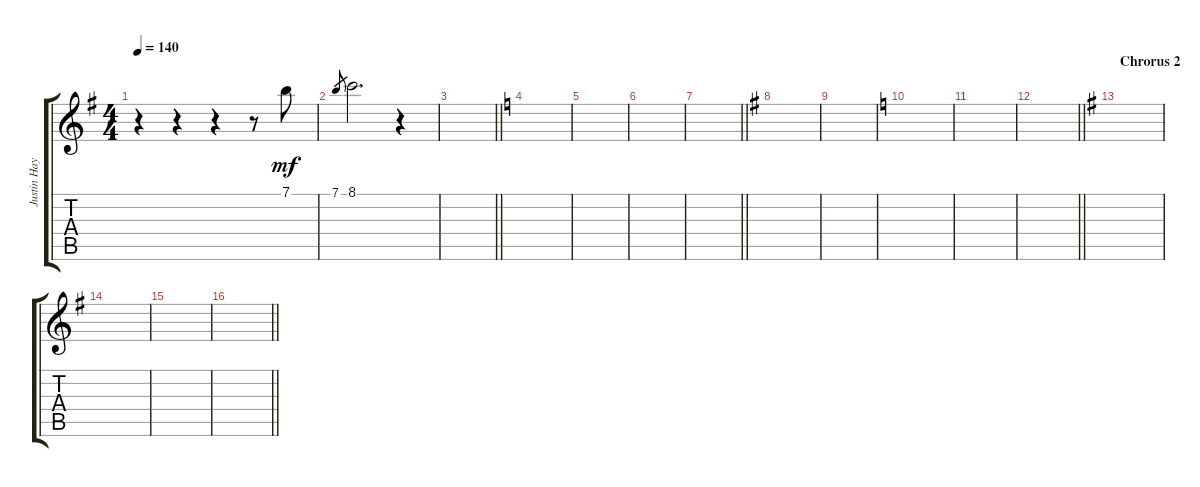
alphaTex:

\track ("Justin Hayward" "Justin Hay") {instrument overdrivenguitar}
\staff {score tabs}
\tuning (E4 B3 G3 D3 A2 E2) {hide}
\ts (4 4)
\tempo 140
\clef g2
\ks g
r.4{dy mp} r.4 r.4 r.8 7.1.8{dy mf} |
7.1.8{gr} 8.1.2{d} r.4 |
\barLineRight lightlight
|
\section ("" "")
\ks c
|
|
|
\barLineRight lightlight
|
\section ("" "")
\ks g
|
|
\ks c
|
|
\barLineRight lightlight
|
\section ("" "Chrorus 2")
\ks g
|
|
|
\barLineRight lightlight
